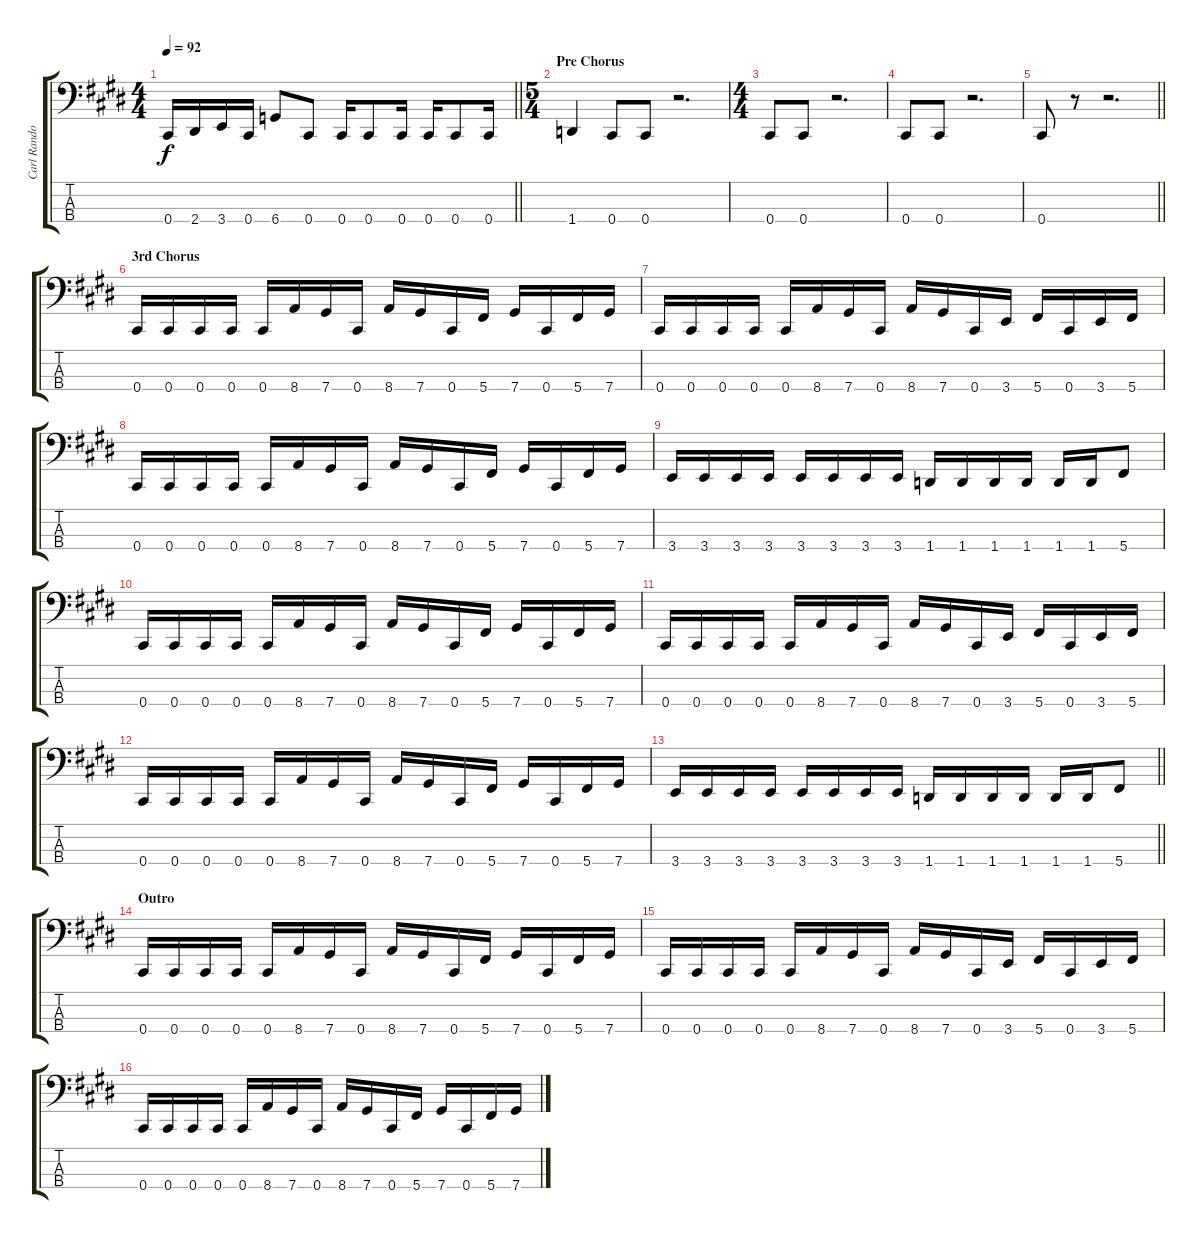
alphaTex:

\track ("Carl Randolph" "Carl Rando") {instrument electricbasspick}
\staff {score tabs}
\tuning (Gb2 Db2 Ab1 Db1) {hide}
\ts (4 4)
\tempo 92
\clef f4
\barLineRight lightlight
\ks c#minor
0.4.16{dy f} 2.4.16 3.4.16 0.4.16 6.4.8 0.4.8 0.4.16 0.4.8 0.4.16 0.4.16 0.4.8 0.4.16 |
\ts (5 4)
\section ("" "Pre Chorus")
1.4.4 0.4.8 0.4.8 r.2{d} |
\ts (4 4)
0.4.8 0.4.8 r.2{d} |
0.4.8 0.4.8 r.2{d} |
\barLineRight lightlight
0.4.8 r.8 r.2{d} |
\section ("" "3rd Chorus")
0.4.16 0.4.16 0.4.16 0.4.16 0.4.16 8.4.16 7.4.16 0.4.16 8.4.16 7.4.16 0.4.16 5.4.16 7.4.16 0.4.16 5.4.16 7.4.16 |
0.4.16 0.4.16 0.4.16 0.4.16 0.4.16 8.4.16 7.4.16 0.4.16 8.4.16 7.4.16 0.4.16 3.4.16 5.4.16 0.4.16 3.4.16 5.4.16 |
0.4.16 0.4.16 0.4.16 0.4.16 0.4.16 8.4.16 7.4.16 0.4.16 8.4.16 7.4.16 0.4.16 5.4.16 7.4.16 0.4.16 5.4.16 7.4.16 |
3.4.16 3.4.16 3.4.16 3.4.16 3.4.16 3.4.16 3.4.16 3.4.16 1.4.16 1.4.16 1.4.16 1.4.16 1.4.16 1.4.16 5.4.8 |
0.4.16 0.4.16 0.4.16 0.4.16 0.4.16 8.4.16 7.4.16 0.4.16 8.4.16 7.4.16 0.4.16 5.4.16 7.4.16 0.4.16 5.4.16 7.4.16 |
0.4.16 0.4.16 0.4.16 0.4.16 0.4.16 8.4.16 7.4.16 0.4.16 8.4.16 7.4.16 0.4.16 3.4.16 5.4.16 0.4.16 3.4.16 5.4.16 |
0.4.16 0.4.16 0.4.16 0.4.16 0.4.16 8.4.16 7.4.16 0.4.16 8.4.16 7.4.16 0.4.16 5.4.16 7.4.16 0.4.16 5.4.16 7.4.16 |
\barLineRight lightlight
3.4.16 3.4.16 3.4.16 3.4.16 3.4.16 3.4.16 3.4.16 3.4.16 1.4.16 1.4.16 1.4.16 1.4.16 1.4.16 1.4.16 5.4.8 |
\section ("" "Outro")
0.4.16 0.4.16 0.4.16 0.4.16 0.4.16 8.4.16 7.4.16 0.4.16 8.4.16 7.4.16 0.4.16 5.4.16 7.4.16 0.4.16 5.4.16 7.4.16 |
0.4.16 0.4.16 0.4.16 0.4.16 0.4.16 8.4.16 7.4.16 0.4.16 8.4.16 7.4.16 0.4.16 3.4.16 5.4.16 0.4.16 3.4.16 5.4.16 |
0.4.16 0.4.16 0.4.16 0.4.16 0.4.16 8.4.16 7.4.16 0.4.16 8.4.16 7.4.16 0.4.16 5.4.16 7.4.16 0.4.16 5.4.16 7.4.16
